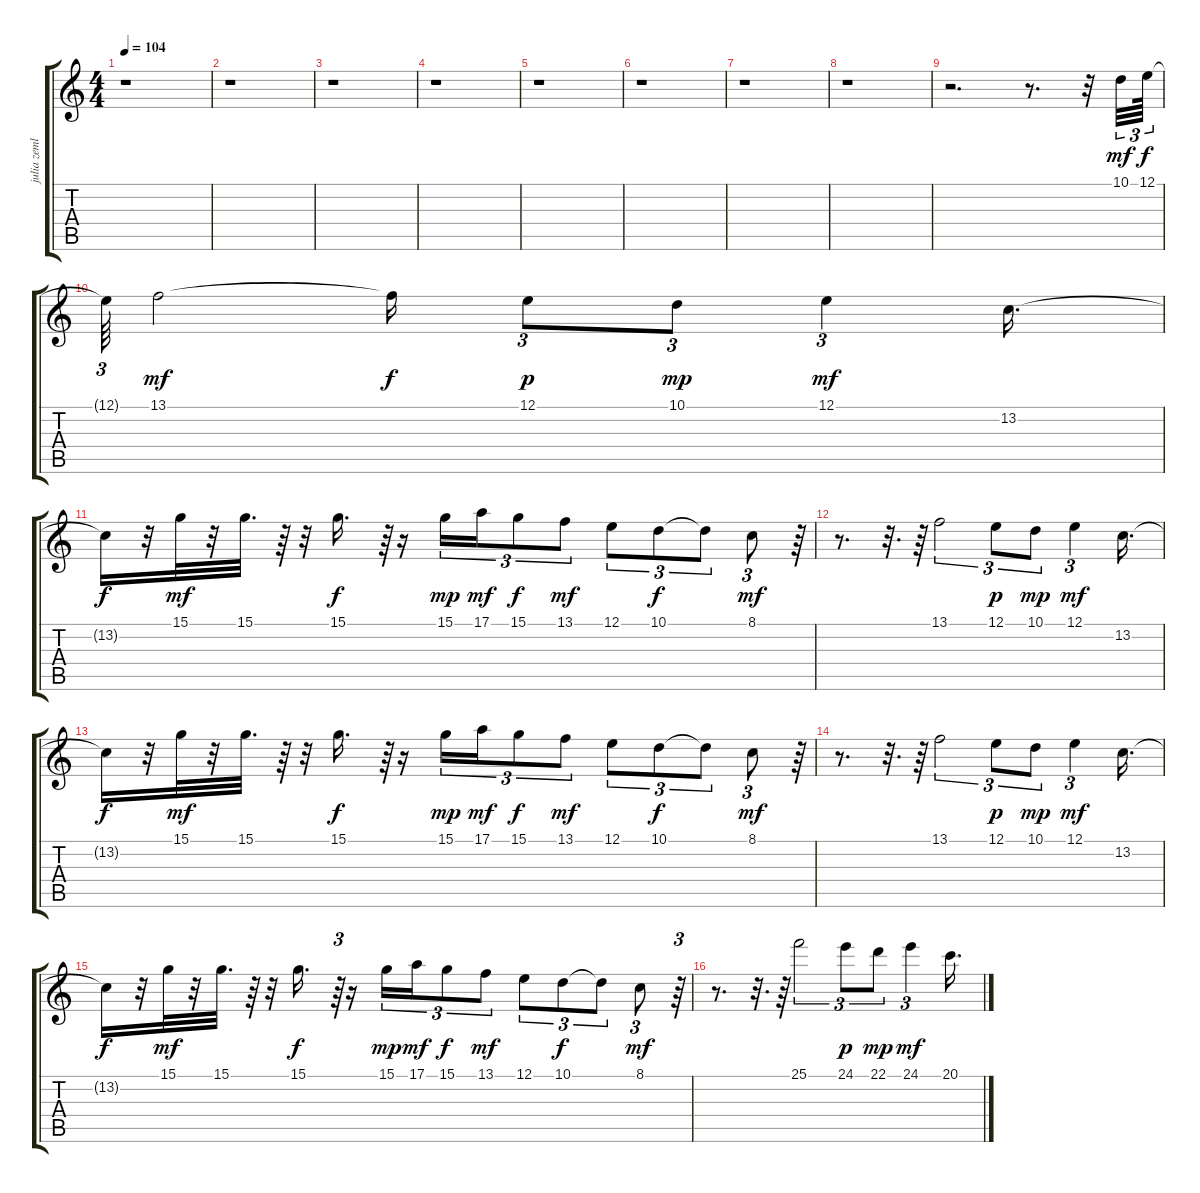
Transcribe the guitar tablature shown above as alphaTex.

\track ("julia zemljanaya" "julia zeml") {instrument flute}
\staff {score tabs}
\tuning (E4 B3 G3 D3 A2 E2) {hide}
\ts (4 4)
\tempo 104
\clef g2
\ks c
r.1{dy mf} |
r.1 |
r.1 |
r.1 |
r.1 |
r.1 |
r.1 |
r.1 |
r.2{d} r.8{d} r.32 10.1.32{tu (3 2)} 12.1.64{tu (3 2) dy f} |
12.1{t}.64{tu (3 2)} 13.1.2{dy mf} 13.1{t}.16{dy f} 12.1.8{tu (3 2) dy p} 10.1.8{tu (3 2) dy mp} 12.1.4{tu (3 2) dy mf} 13.2.16{d} |
13.2{t}.16{dy f} r.32 15.1.32{dy mf} r.32 15.1.32{d} r.64 r.32 15.1.16{d dy f} r.64{tu (3 2)} r.16 15.1.16{tu (3 2) dy mp} 17.1.16{tu (3 2) dy mf} 15.1.8{tu (3 2) dy f} 13.1.8{tu (3 2) dy mf} 12.1.8{tu (3 2)} 10.1.8{tu (3 2) dy f} 10.1{t}.8{tu (3 2)} 8.1.8{tu (3 2) dy mf} r.64{tu (3 2)} |
r.8{d} r.32{d} r.64 13.1.2{tu (3 2)} 12.1.8{tu (3 2) dy p} 10.1.8{tu (3 2) dy mp} 12.1.4{tu (3 2) dy mf} 13.2.16{d} |
13.2{t}.16{dy f} r.32 15.1.32{dy mf} r.32 15.1.32{d} r.64 r.32 15.1.16{d dy f} r.64{tu (3 2)} r.16 15.1.16{tu (3 2) dy mp} 17.1.16{tu (3 2) dy mf} 15.1.8{tu (3 2) dy f} 13.1.8{tu (3 2) dy mf} 12.1.8{tu (3 2)} 10.1.8{tu (3 2) dy f} 10.1{t}.8{tu (3 2)} 8.1.8{tu (3 2) dy mf} r.64{tu (3 2)} |
r.8{d} r.32{d} r.64 13.1.2{tu (3 2)} 12.1.8{tu (3 2) dy p} 10.1.8{tu (3 2) dy mp} 12.1.4{tu (3 2) dy mf} 13.2.16{d} |
13.2{t}.16{dy f} r.32 15.1.32{dy mf} r.32 15.1.32{d} r.64 r.32 15.1.16{d dy f} r.64{tu (3 2)} r.16 15.1.16{tu (3 2) dy mp} 17.1.16{tu (3 2) dy mf} 15.1.8{tu (3 2) dy f} 13.1.8{tu (3 2) dy mf} 12.1.8{tu (3 2)} 10.1.8{tu (3 2) dy f} 10.1{t}.8{tu (3 2)} 8.1.8{tu (3 2) dy mf} r.64{tu (3 2)} |
r.8{d} r.32{d} r.64 25.1.2{tu (3 2)} 24.1.8{tu (3 2) dy p} 22.1.8{tu (3 2) dy mp} 24.1.4{tu (3 2) dy mf} 20.1.16{d}
